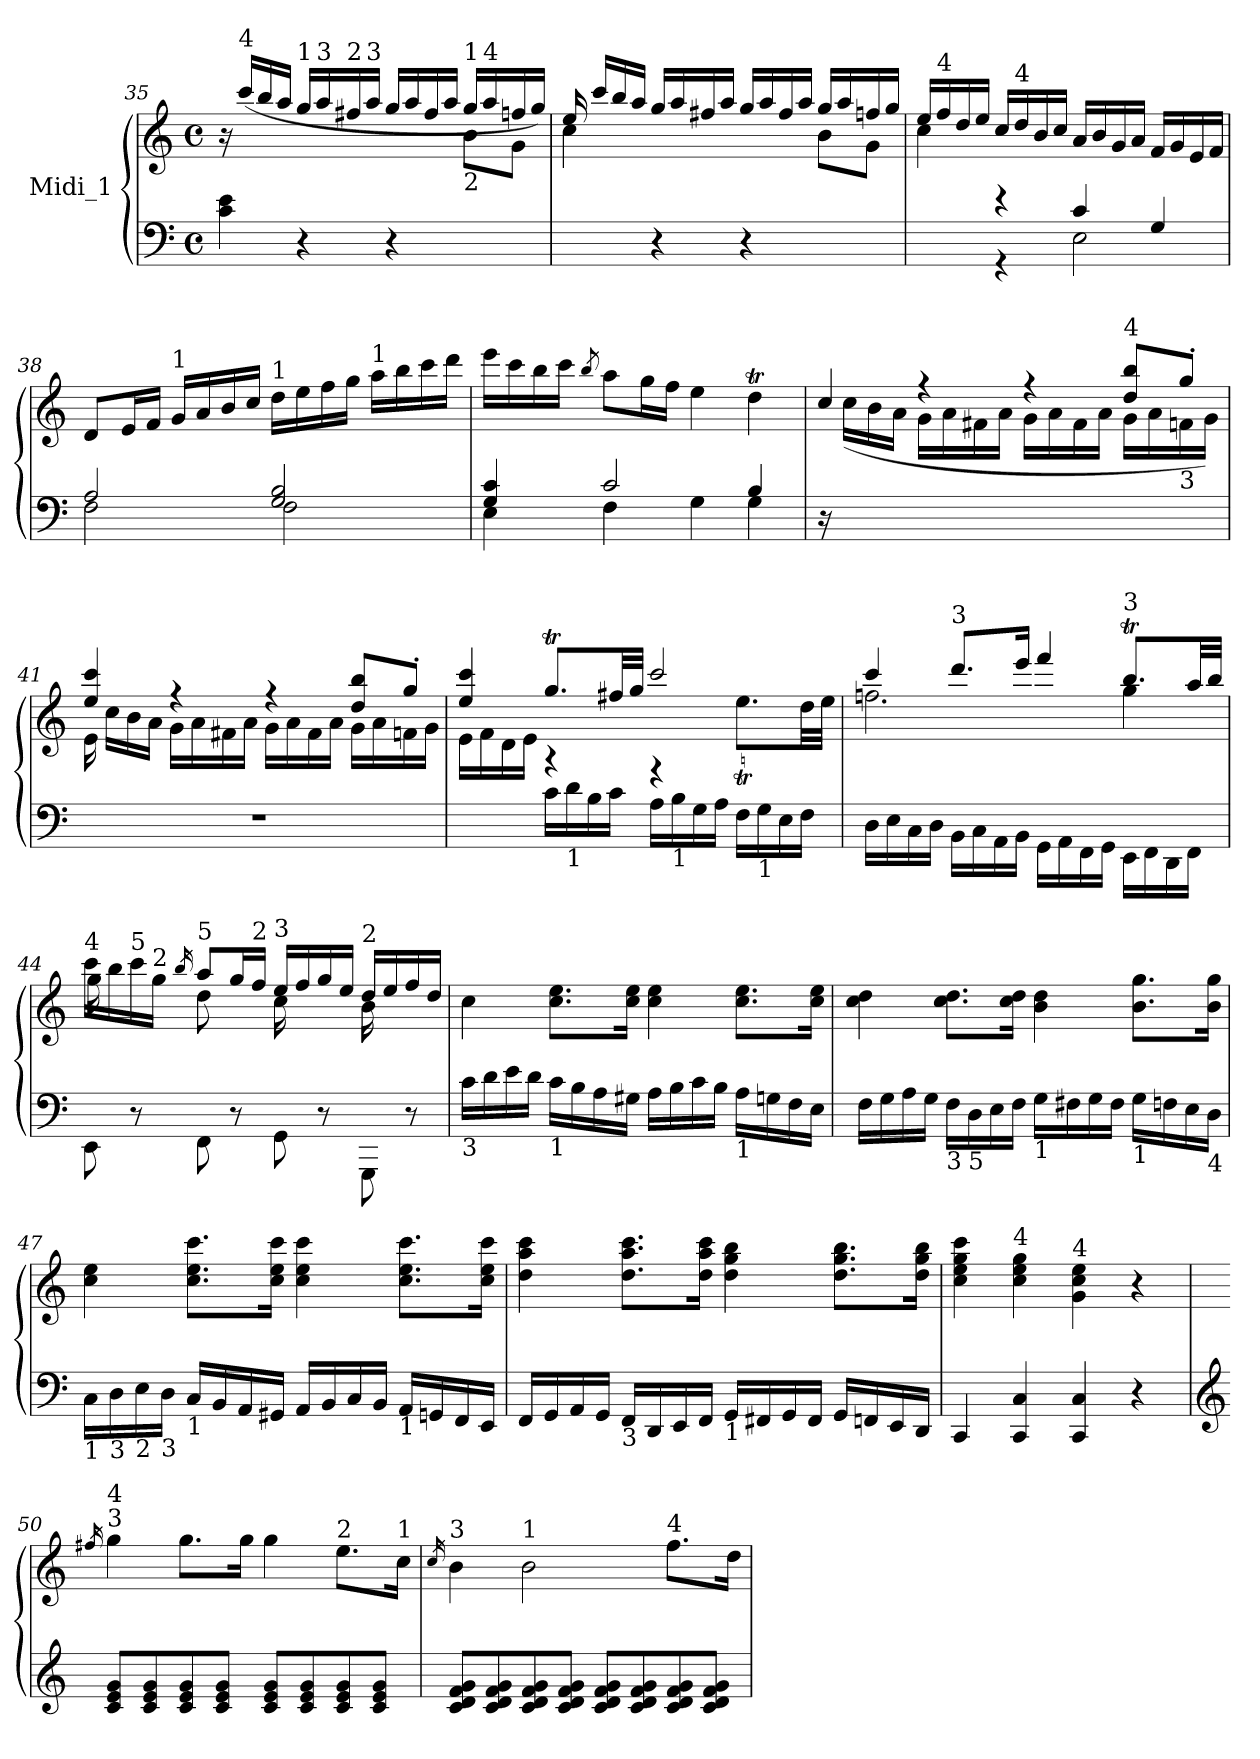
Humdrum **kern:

**kern	**kern
*part1	*part1
*staff2	*staff1
*I"Midi_1	*
*clefF4	*clefG2
*k[]	*k[]
*M4/4	*M4/4
*met(c)	*met(c)
=35	=35
*^	*^
2ryy	4c\ 4e\	16r	2.ryy
!	!	!LO:TX:a:t=4	!
.	.	(>16ccc/LL	.
.	.	16bb/	.
.	.	16aa/JJ	.
!	!	!LO:TX:a:t=1	!
.	4r	16gg/LL	.
!	!	!LO:TX:a:t=3	!
.	.	16aa/	.
!	!	!LO:TX:a:t=2	!
.	.	16ff#X/	.
!	!	!LO:TX:a:t=3	!
.	.	16aa/JJ	.
4r	2ryy	16gg/LL	.
.	.	16aa/	.
.	.	16ff#/	.
.	.	16aa/JJ	.
!	!	!LO:TX:a:t=1	!
!	!	!LO:TX:b:t=2	!
4ryy	.	16gg/LL	8b\L
!	!	!LO:TX:a:t=4	!
.	.	16aa/	.
.	.	16ffn/	8g\J
.	.	16gg/JJ)	.
!!LO:LB:g=z	!!
=36	=36	=36	=36
*	*^	*	*
4ryy	2ryy	2ryy	16ee/	4cc\
.	.	.	16ccc/LL	.
.	.	.	16bb/	.
.	.	.	16aa/JJ	.
4r	.	.	16gg/LL	2ryy
.	.	.	16aa/	.
.	.	.	16ff#X/	.
.	.	.	16aa/JJ	.
4r	2ryy	2ryy	16gg/LL	.
.	.	.	16aa/	.
.	.	.	16ff#/	.
.	.	.	16aa/JJ	.
4ryy	.	.	16gg/LL	8b\L
.	.	.	16aa/	.
.	.	.	16ffn/	8g\J
.	.	.	16gg/JJ	.
=37	=37	=37	=37	=37
4ryy	4ryy	4ryy	16ee/LL	4cc\
!	!	!	!LO:TX:a:t=4	!
.	.	.	16ff/	.
.	.	.	16dd/	.
.	.	.	16ee/JJ	.
4ryy	4r	4r	16cc/LL	2.ryy
!	!	!	!LO:TX:a:t=4	!
.	.	.	16dd/	.
.	.	.	16b/	.
.	.	.	16cc/JJ	.
2ryy	4c/	2E\	16a/LL	.
.	.	.	16b/	.
.	.	.	16g/	.
.	.	.	16a/JJ	.
.	4G/	.	16f/LL	.
.	.	.	16g/	.
.	.	.	16e/	.
.	.	.	16f/JJ	.
*	*	*	*v	*v
!!LO:PB:g=z
=38	=38	=38	=38
2ryy	2A/	2F\	8d/L
.	.	.	16e/L
.	.	.	16f/JJ
!	!	!	!LO:TX:a:t=1
.	.	.	16g/LL
.	.	.	16a/
.	.	.	16b/
.	.	.	16cc/JJ
!	!	!	!LO:TX:a:t=1
2ryy	2G/ 2B/	2F\	16dd\LL
.	.	.	16ee\
.	.	.	16ff\
.	.	.	16gg\JJ
!	!	!	!LO:TX:a:t=1
.	.	.	16aa\LL
.	.	.	16bb\
.	.	.	16ccc\
.	.	.	16ddd\JJ
=39	=39	=39	=39
2ryy	4G/ 4c/	4E\	16eee\LL
.	.	.	16ccc\
.	.	.	16bb\
.	.	.	16ccc\JJ
.	.	.	8qbb/
.	2c/	4F\	8aa\L
.	.	.	16gg\L
.	.	.	16ff\JJ
2ryy	.	4G\	4ee\
.	4B/	4G\	4ddT\
=40	=40	=40	=40
*	*	*	*^
16r	2ryy	2ryy	4cc/	16ryy
2...ryy	.	.	.	(16cc\LL
.	.	.	.	16b\
.	.	.	.	16a\JJ
.	.	.	4r	16g\LL
.	.	.	.	16a\
.	.	.	.	16f#X\
.	.	.	.	16a\JJ
.	2ryy	2ryy	4r	16g\LL
.	.	.	.	16a\
.	.	.	.	16f#\
.	.	.	.	16a\JJ
!	!	!	!LO:TX:a:t=4	!
.	.	.	8dd/ 8bb/L	16g\LL
.	.	.	.	16a\
!	!	!	!LO:TX:b:t=3	!
.	.	.	8gg'/J	16fn\
.	.	.	.	16g\JJ)
*v	*v	*v	*	*
!!LO:LB:g=z	!!
=41	=41	=41
1r	4ee/ 4ccc/	16e\
.	.	16cc\LL
.	.	16b\
.	.	16a\JJ
.	4r	16g\LL
.	.	16a\
.	.	16f#X\
.	.	16a\JJ
.	4r	16g\LL
.	.	16a\
.	.	16f#\
.	.	16a\JJ
.	8dd/ 8bb/L	16g\LL
.	.	16a\
.	8gg'/J	16fn\
.	.	16g\JJ
=42	=42	=42
*^	*	*
4ryy	4ryy	4ee/ 4ccc/	16e\LL
.	.	.	16f\
.	.	.	16d\
.	.	.	16e\JJ
4r	16c\LL	8.ggT/L	2ryy
!	!LO:TX:b:t=1	!	!
.	16d\	.	.
.	16B\	.	.
.	16c\JJ	32ff#X/LL	.
.	.	32gg/JJJ	.
4r	16A\LL	2ccc/	.
!	!LO:TX:b:t=1	!	!
.	16B\	.	.
.	16G\	.	.
.	16A\JJ	.	.
4ryy	16F\LL	.	8.eet\L
!	!LO:TX:b:t=1	!	!
.	16G\	.	.
.	16E\	.	.
.	16F\JJ	.	32dd\LL
.	.	.	32ee\JJJ
*v	*v	*	*
!!LO:LB:g=z	!!
=43	=43	=43
16D\LL	4ccc/	2.ffni\
16E\	.	.
16C\	.	.
16D\JJ	.	.
!	!LO:TX:a:t=3	!
16BB\LL	8.ddd/L	.
16C\	.	.
16AA\	.	.
16BB\JJ	16eee/Jk	.
16GG\LL	4fff/	.
16AA\	.	.
16FF\	.	.
16GG\JJ	.	.
!	!LO:TX:a:t=3	!
16EE\LL	8.bbt/L	4gg\
16FF\	.	.
16DD\	.	.
16FF\JJ	32aa/LL	.
.	32bb/JJJ	.
=44	=44	=44
*^	*	*
!	!	!LO:TX:a:t=4	!
16ryy	8EE\	16ccc\LL	16gg\
8ryy	.	16bb\	8.ryy
!	!	!LO:TX:a:t=5	!
.	8r	16ccc\	.
!	!	!LO:TX:a:t=2	!
16ryy	.	16gg\JJ	.
.	.	16qbb/	.
!	!	!LO:TX:a:t=5	!
8ryy	8FF\	8aa/L	8dd\
8ryy	8r	16gg/L	8ryy
!	!	!LO:TX:a:t=2	!
.	.	16ff/JJ	.
!	!	!LO:TX:a:t=3	!
16ryy	8GG\	16ee/LL	16cc\
8ryy	.	16ff/	8.ryy
.	8r	16gg/	.
16ryy	.	16ee/JJ	.
!	!	!LO:TX:a:t=2	!
16ryy	8GGG\	16dd/LL	16b\
16ryy	.	16ee/	8.ryy
8ryy	8r	16ff/	.
.	.	16dd/JJ	.
*v	*v	*	*
*	*v	*v
!!LO:LB:g=z
=45	=45
!LO:TX:b:t=3	!
16c\LL	4cc\
16d\	.
16e\	.
16d\JJ	.
!LO:TX:b:t=1	!
16c\LL	8.cc\ 8.ee\L
16B\	.
16A\	.
16G#X\JJ	16cc\ 16ee\Jk
16A\LL	4cc\ 4ee\
16B\	.
16c\	.
16B\JJ	.
!LO:TX:b:t=1	!
16A\LL	8.cc\ 8.ee\L
16Gn\	.
16F\	.
16E\JJ	16cc\ 16ee\Jk
=46	=46
16F\LL	4cc\ 4dd\
16G\	.
16A\	.
16G\JJ	.
!LO:TX:b:t=3	!
16F\LL	8.cc\ 8.dd\L
!LO:TX:b:t=5	!
16D\	.
16E\	.
16F\JJ	16cc\ 16dd\Jk
!LO:TX:b:t=1	!
16G\LL	4b\ 4dd\
16F#X\	.
16G\	.
16F#\JJ	.
!LO:TX:b:t=1	!
16G\LL	8.b\ 8.gg\L
16Fn\	.
16E\	.
!LO:TX:b:t=4	!
16D\JJ	16b\ 16gg\Jk
!!LO:PB:g=z
=47	=47
!LO:TX:b:t=1	!
16C\LL	4cc\ 4ee\
!LO:TX:b:t=3	!
16D\	.
!LO:TX:b:t=2	!
16E\	.
!LO:TX:b:t=3	!
16D\JJ	.
!LO:TX:b:t=1	!
16C/LL	8.cc\ 8.ee\ 8.ccc\L
16BB/	.
16AA/	.
16GG#X/JJ	16cc\ 16ee\ 16ccc\Jk
16AA/LL	4cc\ 4ee\ 4ccc\
16BB/	.
16C/	.
16BB/JJ	.
!LO:TX:b:t=1	!
16AA/LL	8.cc\ 8.ee\ 8.ccc\L
16GGn/	.
16FF/	.
16EE/JJ	16cc\ 16ee\ 16ccc\Jk
!!LO:LB:g=z
=48	=48
16FF/LL	4dd\ 4aa\ 4ccc\
16GG/	.
16AA/	.
16GG/JJ	.
!LO:TX:b:t=3	!
16FF/LL	8.dd\ 8.aa\ 8.ccc\L
16DD/	.
16EE/	.
16FF/JJ	16dd\ 16aa\ 16ccc\Jk
!LO:TX:b:t=1	!
16GG/LL	4dd\ 4gg\ 4bb\
16FF#X/	.
16GG/	.
16FF#/JJ	.
16GG/LL	8.dd\ 8.gg\ 8.bb\L
16FFn/	.
16EE/	.
16DD/JJ	16dd\ 16gg\ 16bb\Jk
=49	=49
4CC/	4cc\ 4ee\ 4gg\ 4ccc\
!	!LO:TX:a:t=4
4CC/ 4C/	4cc\ 4ee\ 4gg\
!	!LO:TX:a:t=4
4CC/ 4C/	4g\ 4cc\ 4ee\
4r	4r
=50	=50
*clefG2	*
.	16qff#X/
!	!LO:TX:a:t=3
!	!LO:TX:a:t=4
8c/ 8e/ 8g/L	4gg\
8c/ 8e/ 8g/	.
8c/ 8e/ 8g/	8.gg\L
8c/ 8e/ 8g/J	.
.	16gg\Jk
8c/ 8e/ 8g/L	4gg\
8c/ 8e/ 8g/	.
!	!LO:TX:a:t=2
8c/ 8e/ 8g/	8.ee\L
8c/ 8e/ 8g/J	.
!	!LO:TX:a:t=1
.	16cc\Jk
!!LO:LB:g=z
=51	=51
.	16qcc/
!	!LO:TX:a:t=3
8c/ 8d/ 8f/ 8g/L	4b\
8c/ 8d/ 8f/ 8g/	.
!	!LO:TX:a:t=1
8c/ 8d/ 8f/ 8g/	2b\
8c/ 8d/ 8f/ 8g/J	.
8c/ 8d/ 8f/ 8g/L	.
8c/ 8d/ 8f/ 8g/	.
!	!LO:TX:a:t=4
8c/ 8d/ 8f/ 8g/	8.ff\L
8c/ 8d/ 8f/ 8g/J	.
.	16dd\Jk
=	=
*-	*-
